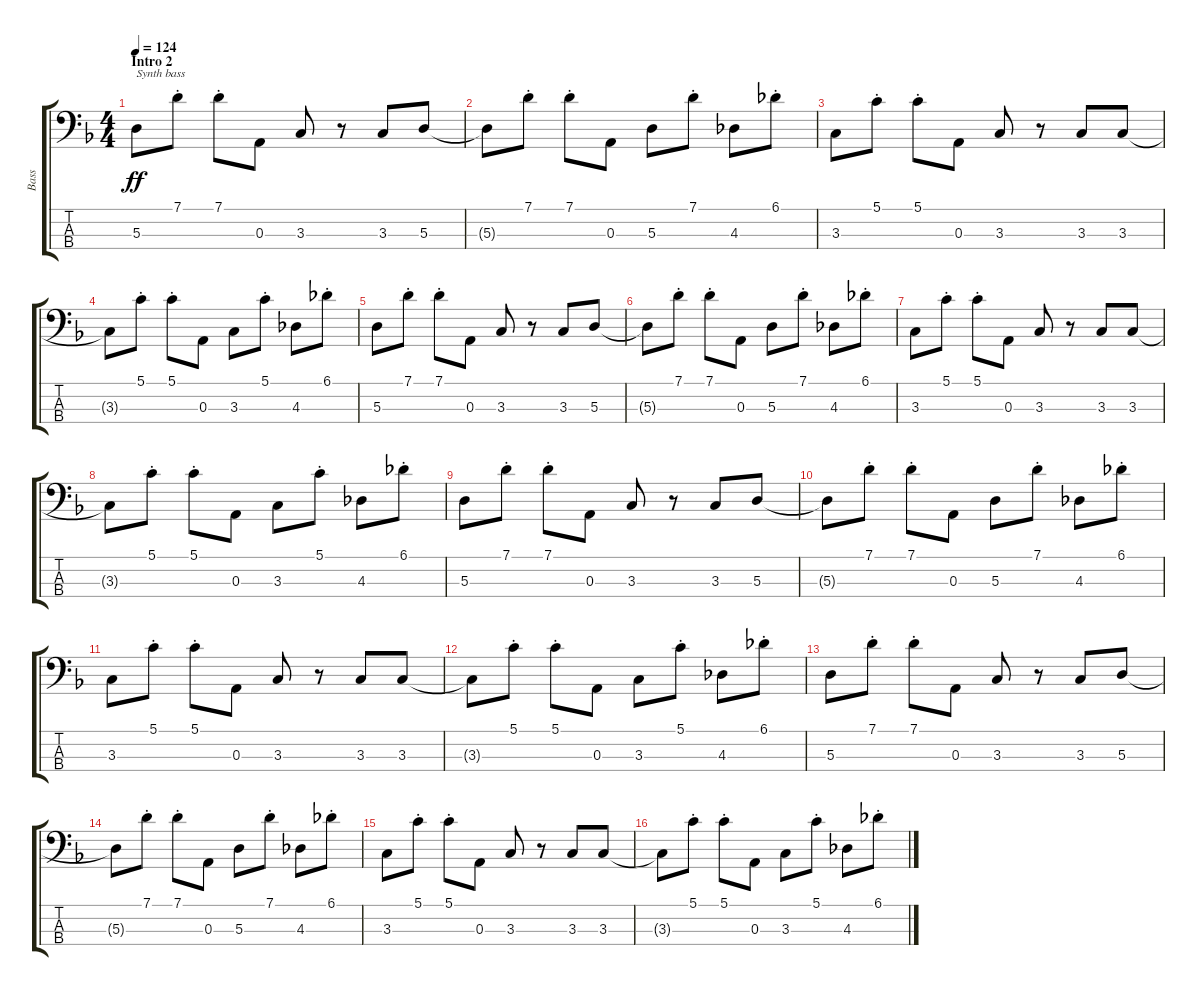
\track ("Bass" "Bass") {instrument electricbasspick}
\staff {score tabs}
\tuning (G2 D2 A1 E1) {hide}
\ts (4 4)
\section ("" "Intro 2")
\tempo 124
\clef f4
\ks f
5.3.8{txt "Synth bass" dy ff instrument synthbass1} 7.1{st}.8 7.1{st}.8 0.3.8 3.3.8 r.8 3.3.8 5.3.8 |
5.3{t}.8 7.1{st}.8 7.1{st}.8 0.3.8 5.3.8 7.1{st}.8 4.3.8 6.1{st}.8 |
3.3.8 5.1{st}.8 5.1{st}.8 0.3.8 3.3.8 r.8 3.3.8 3.3.8 |
3.3{t}.8 5.1{st}.8 5.1{st}.8 0.3.8 3.3.8 5.1{st}.8 4.3.8 6.1{st}.8 |
5.3.8 7.1{st}.8 7.1{st}.8 0.3.8 3.3.8 r.8 3.3.8 5.3.8 |
5.3{t}.8 7.1{st}.8 7.1{st}.8 0.3.8 5.3.8 7.1{st}.8 4.3.8 6.1{st}.8 |
3.3.8 5.1{st}.8 5.1{st}.8 0.3.8 3.3.8 r.8 3.3.8 3.3.8 |
3.3{t}.8 5.1{st}.8 5.1{st}.8 0.3.8 3.3.8 5.1{st}.8 4.3.8 6.1{st}.8 |
5.3.8 7.1{st}.8 7.1{st}.8 0.3.8 3.3.8 r.8 3.3.8 5.3.8 |
5.3{t}.8 7.1{st}.8 7.1{st}.8 0.3.8 5.3.8 7.1{st}.8 4.3.8 6.1{st}.8 |
3.3.8 5.1{st}.8 5.1{st}.8 0.3.8 3.3.8 r.8 3.3.8 3.3.8 |
3.3{t}.8 5.1{st}.8 5.1{st}.8 0.3.8 3.3.8 5.1{st}.8 4.3.8 6.1{st}.8 |
5.3.8 7.1{st}.8 7.1{st}.8 0.3.8 3.3.8 r.8 3.3.8 5.3.8 |
5.3{t}.8 7.1{st}.8 7.1{st}.8 0.3.8 5.3.8 7.1{st}.8 4.3.8 6.1{st}.8 |
3.3.8 5.1{st}.8 5.1{st}.8 0.3.8 3.3.8 r.8 3.3.8 3.3.8 |
3.3{t}.8 5.1{st}.8 5.1{st}.8 0.3.8 3.3.8 5.1{st}.8 4.3.8 6.1{st}.8
